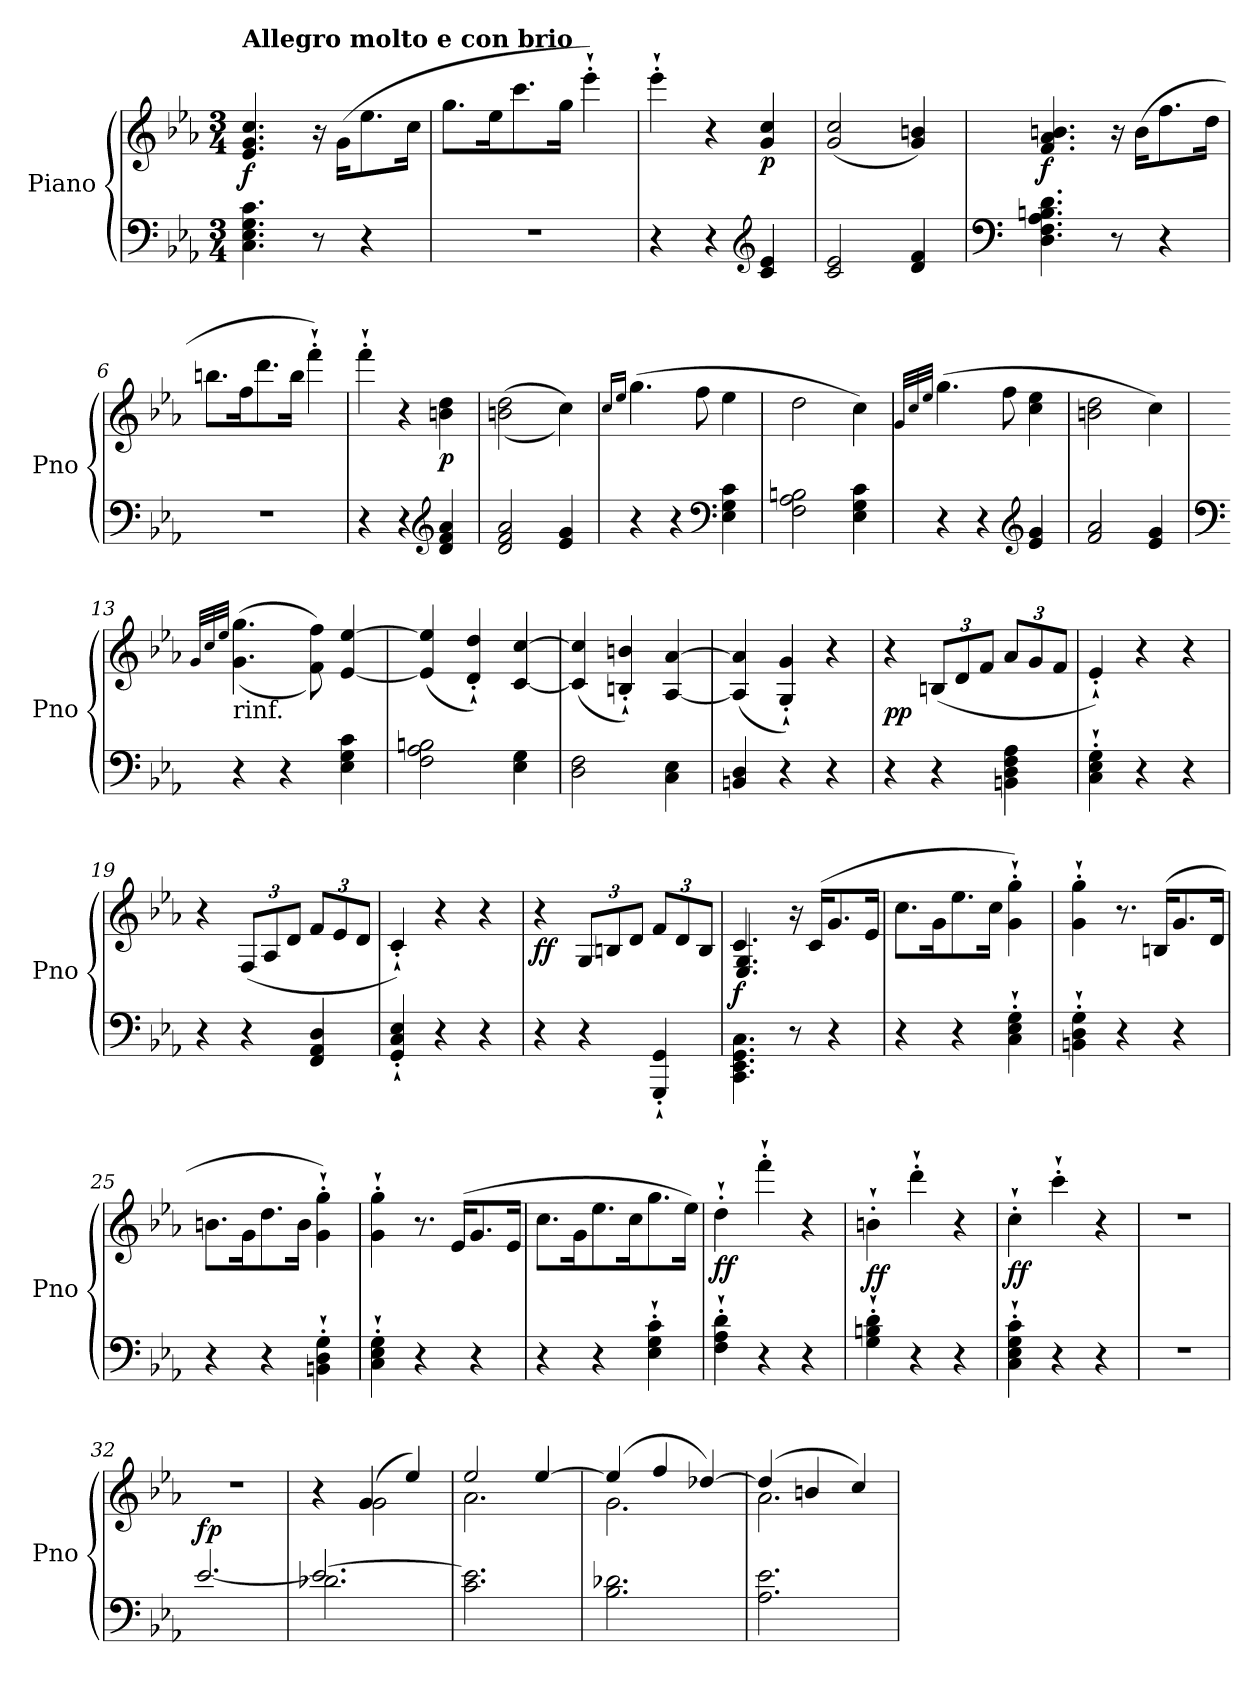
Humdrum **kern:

**kern	**kern	**dynam
*part1	*part1	*part1
*staff2	*staff1	*staff1/2
*I"Piano	*	*
*I'Pno	*	*
*clefF4	*clefG2	*
*k[b-e-a-]	*k[b-e-a-]	*
*E-:	*E-:	*
*M3/4	*M3/4	*
=1	=1	=1
!	!LO:TX:a:B:t=Allegro molto e con brio	!
!	!	!LO:DY:b
4.C\ 4.E-\ 4.G\ 4.c\	4.e-/ 4.g/ 4.cc/	f
8r	16r	.
.	(>16g\KL	.
4r	8.ee-\	.
.	16cc\Jk	.
=2	=2	=2
2.r	8.gg\L	.
.	16ee-\K	.
.	8.ccc\	.
.	16gg\Jk	.
.	4eee-'`\)	.
=3	=3	=3
4r	4eee-'`\	.
4r	4r	.
*clefG2	*	*
!	!	!LO:DY:b
4c/ 4e-/	4g/ 4cc/	p
=4	=4	=4
2c/ 2e-/	(<2g/ 2cc/	.
4d/ 4f/	4g/ 4bn/)	.
=5	=5	=5
*clefF4	*	*
!	!	!LO:DY:b
4.D\ 4.F\ 4.A-\ 4.Bn\ 4.d\	4.f/ 4.a-/ 4.bn/	f
8r	16r	.
.	(>16b\KL	.
4r	8.ff\	.
.	16dd\Jk	.
=6	=6	=6
2.r	8.bbn\L	.
.	16ff\K	.
.	8.ddd\	.
.	16bb\Jk	.
.	4fff'`\)	.
=7	=7	=7
4r	4fff'`\	.
4r	4r	.
*clefG2	*	*
!	!	!LO:DY:b
4d/ 4f/ 4a-/	4bn\ 4dd\	p
!!LO:LB:g=z
=8	=8	=8
2d/ 2f/ 2a-/	(>(>2bn\ 2dd\	.
4e-/ 4g/	4cc\))	.
=9	=9	=9
.	16qcc/LL	.
.	16qee-/JJ	.
4r	(>4.gg\	.
4r	.	.
.	8ff\	.
*clefF4	*	*
4E-\ 4G\ 4c\	4ee-\	.
=10	=10	=10
2F\ 2A-\ 2Bn\	2dd\	.
4E-\ 4G\ 4c\	4cc\)	.
=11	=11	=11
.	32qg/LLL	.
.	32qcc/	.
.	32qee-/JJJ	.
4r	(>4.gg\	.
4r	.	.
.	8ff\	.
*clefG2	*	*
4e-/ 4g/	4cc\ 4ee-\	.
=12	=12	=12
2f/ 2a-/	2bn\ 2dd\	.
4e-/ 4g/	4cc\)	.
=13	=13	=13
*clefF4	*	*
.	32qg/LLL	.
.	32qcc/	.
.	32qee-/JJJ	.
!	!LO:TX:b:t=rinf.	!
4r	(>(>4.g\ 4.gg\	.
4r	.	.
.	8f\ 8ff\))	.
4E-\ 4G\ 4c\	[4e-/ [4ee-/	.
=14	=14	=14
2F\ 2A-\ 2Bn\	(<4e-/] 4ee-/]	.
.	4d/'` 4dd/'`)	.
4E-\ 4G\	[4c/ [4cc/	.
=15	=15	=15
2D\ 2F\	(<4c/] 4cc/]	.
.	4Bn/'` 4bn/'`)	.
4C\ 4E-\	[4A-/ [4a-/	.
=16	=16	=16
4BBn/ 4D/	(<4A-/] 4a-/]	.
4r	4G/'` 4g/'`)	.
4r	4r	.
!!LO:LB:g=z
=17	=17	=17
!	!	!LO:DY:b
4r	4r	pp
*	*Xbrackettup	*
4r	(<12Bn/L	.
.	12d/	.
.	12f/J	.
4BBn\ 4D\ 4F\ 4A-\	12a-/L	.
.	12g/	.
.	12f/J	.
=18	=18	=18
4C\'` 4E-\'` 4G\'`	4e-'`/)	.
4r	4r	.
4r	4r	.
=19	=19	=19
4r	4r	.
4r	(<12F/L	.
.	12A-/	.
.	12d/J	.
4FF/ 4AA-/ 4D/	12f/L	.
.	12e-/	.
.	12d/J	.
=20	=20	=20
4GG/'` 4C/'` 4E-/'`	4c'`/)	.
4r	4r	.
4r	4r	.
=21	=21	=21
!	!	!LO:DY:b
4r	4r	ff
4r	12G/L	.
.	12Bn/	.
.	12d/J	.
4GGG/'` 4GG/'`	12f/L	.
.	12d/	.
.	12B/J	.
=22	=22	=22
*	*^	*
!	!	!	!LO:DY:b
4.CC\ 4.EE-\ 4.GG\ 4.C\	4.c/	4.E-/ 4.G/	f
8r	16r	4.ryy	.
.	(>16c/KL	.	.
4r	8.g/	.	.
.	16e-/Jk	.	.
*	*v	*v	*
=23	=23	=23
4r	8.cc\L	.
.	16g\K	.
4r	8.ee-\	.
.	16cc\Jk	.
4C\'` 4E-\'` 4G\'`	4g\'` 4gg\'`)	.
!!LO:LB:g=z
=24	=24	=24
4BBn\'` 4D\'` 4G\'`	4g\'` 4gg\'`	.
4r	8.r	.
.	(>16Bn/KL	.
4r	8.g/	.
.	16d/Jk	.
=25	=25	=25
4r	8.bn\L	.
.	16g\K	.
4r	8.dd\	.
.	16b\Jk	.
4BBn\'` 4D\'` 4G\'`	4g\'` 4gg\'`)	.
=26	=26	=26
4C\'` 4E-\'` 4G\'`	4g\'` 4gg\'`	.
4r	8.r	.
.	(>16e-/KL	.
4r	8.g/	.
.	16e-/Jk	.
=27	=27	=27
4r	8.cc\L	.
.	16g\K	.
4r	8.ee-\	.
.	16cc\K	.
4E-\'` 4G\'` 4c\'`	8.gg\	.
.	16ee-\Jk)	.
=28	=28	=28
!	!	!LO:DY:b
4F\'` 4A-\'` 4d\'`	4dd'`\	ff
4r	4fff'`\	.
4r	4r	.
=29	=29	=29
!	!	!LO:DY:b
4G\'` 4Bn\'` 4d\'`	4bn'`\	ff
4r	4ddd'`\	.
4r	4r	.
=30	=30	=30
!	!	!LO:DY:b
4C\'` 4E-\'` 4G\'` 4c\'`	4cc'`\	ff
4r	4ccc'`\	.
4r	4r	.
=31	=31	=31
2.r	2.r	.
=32	=32	=32
!	!	!LO:DY:b
[2.e-/	2.r	fp
!!LO:LB:g=z
=33	=33	=33
*^	*^	*
2.e-/_	2.d-X\	4r	4ryy	.
.	.	(>4g/	2g\	.
.	.	4ee-/)	.	.
*v	*v	*	*	*
=34	=34	=34	=34
2.c\ 2.e-\]	2ee-/	2.a-\	.
.	[4ee-/	.	.
=35	=35	=35	=35
2.B-\ 2.d-X\	(>4ee-/]	2.g\	.
.	4ff/	.	.
.	[4dd-X/)	.	.
=36	=36	=36	=36
2.A-\ 2.e-\	(>4dd-/]	2.a-\	.
.	4bn/	.	.
.	4cc/)	.	.
*	*v	*v	*
=	=	=
*-	*-	*-
